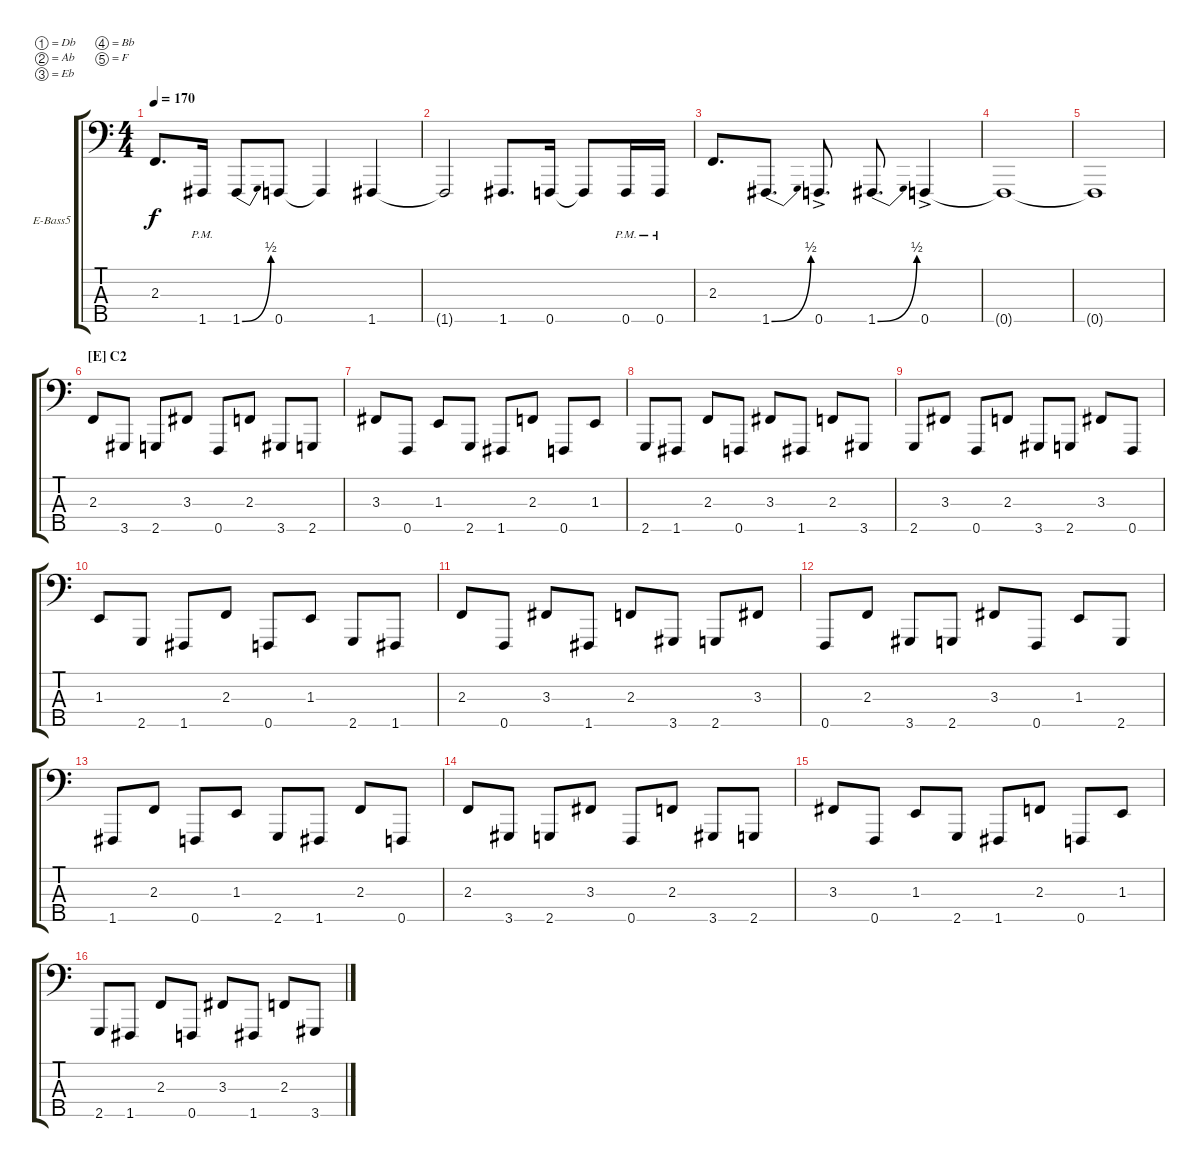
\defaultSystemsLayout 4
\bracketExtendMode groupsimilarinstruments
\firstSystemTrackNameOrientation horizontal
\otherSystemsTrackNameOrientation horizontal
\track ("Electric Bass" "E-Bass5") {instrument electricbassfinger}
\staff {score tabs}
\tuning (Db2 Ab1 Eb1 Bb0 F0)
\ts (4 4)
\tempo 170
\clef f4
\ks c
2.3.8{d dy f} 1.5{pm}.16 1.5{be (bend 0 0 41.4 2)}.8 0.5.8 0.5{t}.4 1.5.4 |
1.5{t}.2 1.5.8{d} 0.5.16 0.5{t}.8 0.5{pm}.16 0.5{pm}.16 |
2.3.8{d} 1.5{be (bend 0 0 41.4 2)}.8{d} 0.5{ac}.8{d} 1.5{be (bend 0 0 41.4 2)}.8{d} 0.5{ac}.4 |
0.5{t}.1 |
0.5{t}.1 |
\section ("E" "C2")
2.3.8 3.5.8 2.5.8 3.3.8 0.5.8 2.3.8 3.5.8 2.5.8 |
3.3.8 0.5.8 1.3.8 2.5.8 1.5.8 2.3.8 0.5.8 1.3.8 |
2.5.8 1.5.8 2.3.8 0.5.8 3.3.8 1.5.8 2.3.8 3.5.8 |
2.5.8 3.3.8 0.5.8 2.3.8 3.5.8 2.5.8 3.3.8 0.5.8 |
1.3.8 2.5.8 1.5.8 2.3.8 0.5.8 1.3.8 2.5.8 1.5.8 |
2.3.8 0.5.8 3.3.8 1.5.8 2.3.8 3.5.8 2.5.8 3.3.8 |
0.5.8 2.3.8 3.5.8 2.5.8 3.3.8 0.5.8 1.3.8 2.5.8 |
1.5.8 2.3.8 0.5.8 1.3.8 2.5.8 1.5.8 2.3.8 0.5.8 |
2.3.8 3.5.8 2.5.8 3.3.8 0.5.8 2.3.8 3.5.8 2.5.8 |
3.3.8 0.5.8 1.3.8 2.5.8 1.5.8 2.3.8 0.5.8 1.3.8 |
2.5.8 1.5.8 2.3.8 0.5.8 3.3.8 1.5.8 2.3.8 3.5.8
